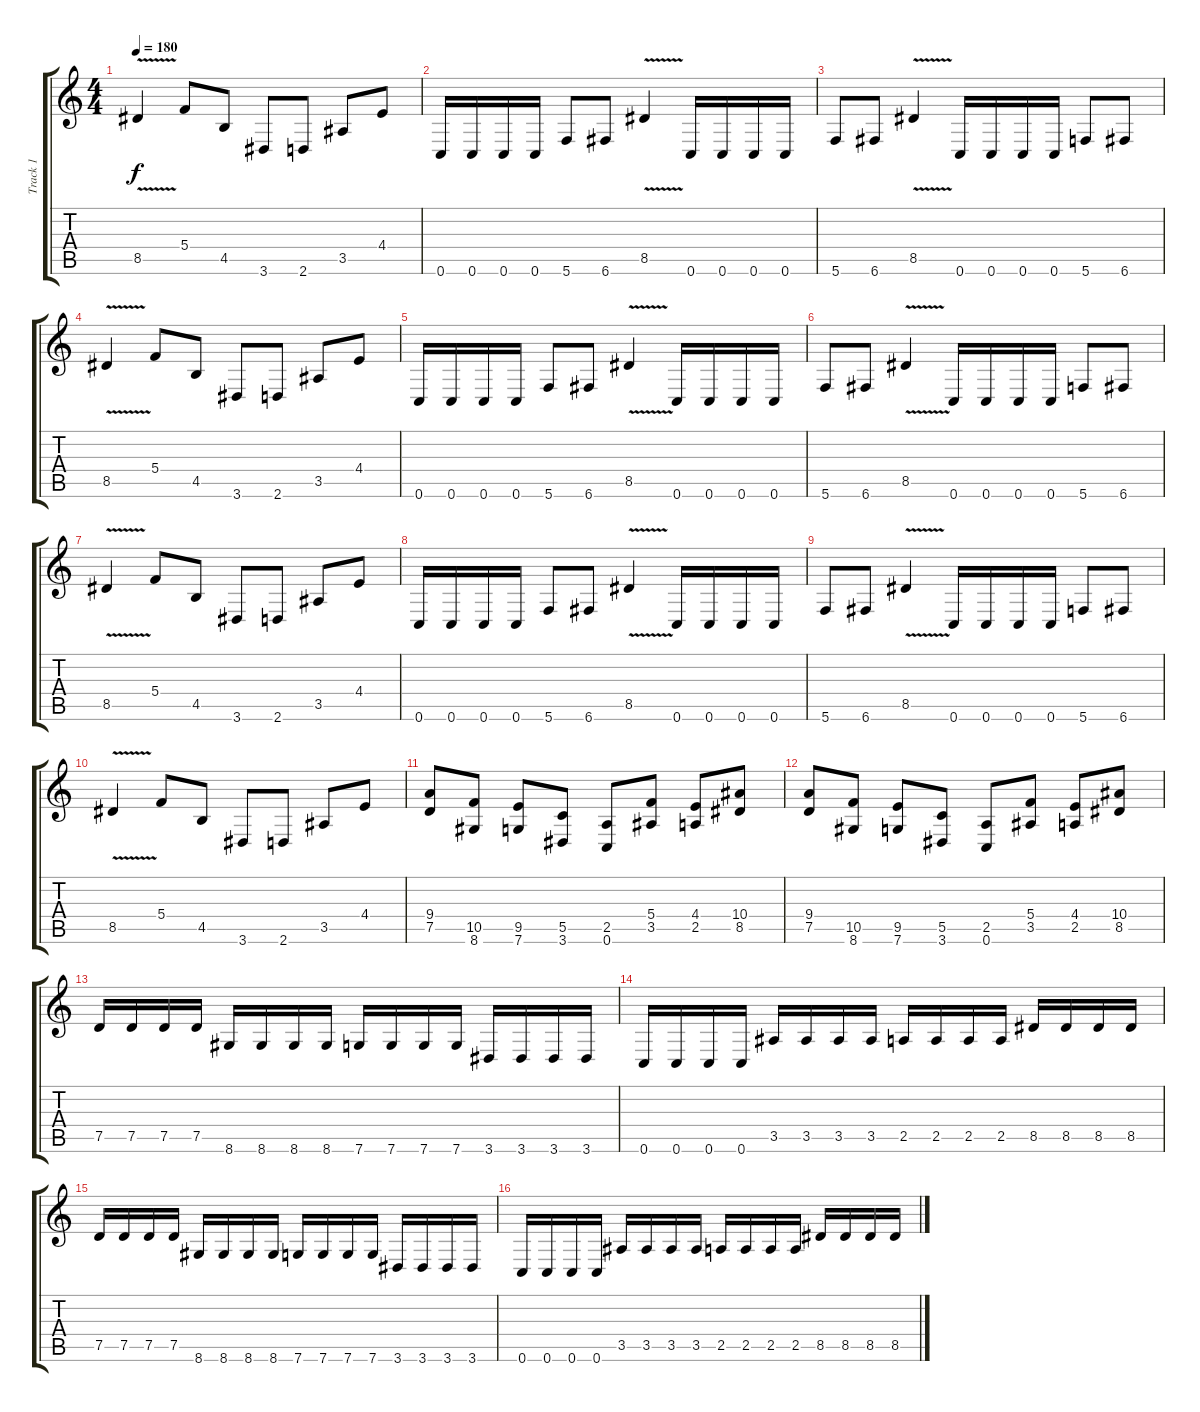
\track ("Track 1" "Track 1") {instrument distortionguitar}
\staff {score tabs}
\tuning (D4 A3 F3 C3 G2 C2) {hide}
\ts (4 4)
\tempo 180
\clef g2
\ks c
8.5{v}.4{dy f} 5.4.8 4.5.8 3.6.8 2.6.8 3.5.8 4.4.8 |
0.6.16 0.6.16 0.6.16 0.6.16 5.6.8 6.6.8 8.5{v}.4 0.6.16 0.6.16 0.6.16 0.6.16 |
5.6.8 6.6.8 8.5{v}.4 0.6.16 0.6.16 0.6.16 0.6.16 5.6.8 6.6.8 |
8.5{v}.4 5.4.8 4.5.8 3.6.8 2.6.8 3.5.8 4.4.8 |
0.6.16 0.6.16 0.6.16 0.6.16 5.6.8 6.6.8 8.5{v}.4 0.6.16 0.6.16 0.6.16 0.6.16 |
5.6.8 6.6.8 8.5{v}.4 0.6.16 0.6.16 0.6.16 0.6.16 5.6.8 6.6.8 |
8.5{v}.4 5.4.8 4.5.8 3.6.8 2.6.8 3.5.8 4.4.8 |
0.6.16 0.6.16 0.6.16 0.6.16 5.6.8 6.6.8 8.5{v}.4 0.6.16 0.6.16 0.6.16 0.6.16 |
5.6.8 6.6.8 8.5{v}.4 0.6.16 0.6.16 0.6.16 0.6.16 5.6.8 6.6.8 |
8.5{v}.4 5.4.8 4.5.8 3.6.8 2.6.8 3.5.8 4.4.8 |
(9.4 7.5).8 (10.5 8.6).8 (9.5 7.6).8 (5.5 3.6).8 (2.5 0.6).8 (5.4 3.5).8 (4.4 2.5).8 (10.4 8.5).8 |
(9.4 7.5).8 (10.5 8.6).8 (9.5 7.6).8 (5.5 3.6).8 (2.5 0.6).8 (5.4 3.5).8 (4.4 2.5).8 (10.4 8.5).8 |
7.5.16 7.5.16 7.5.16 7.5.16 8.6.16 8.6.16 8.6.16 8.6.16 7.6.16 7.6.16 7.6.16 7.6.16 3.6.16 3.6.16 3.6.16 3.6.16 |
0.6.16 0.6.16 0.6.16 0.6.16 3.5.16 3.5.16 3.5.16 3.5.16 2.5.16 2.5.16 2.5.16 2.5.16 8.5.16 8.5.16 8.5.16 8.5.16 |
7.5.16 7.5.16 7.5.16 7.5.16 8.6.16 8.6.16 8.6.16 8.6.16 7.6.16 7.6.16 7.6.16 7.6.16 3.6.16 3.6.16 3.6.16 3.6.16 |
0.6.16 0.6.16 0.6.16 0.6.16 3.5.16 3.5.16 3.5.16 3.5.16 2.5.16 2.5.16 2.5.16 2.5.16 8.5.16 8.5.16 8.5.16 8.5.16
